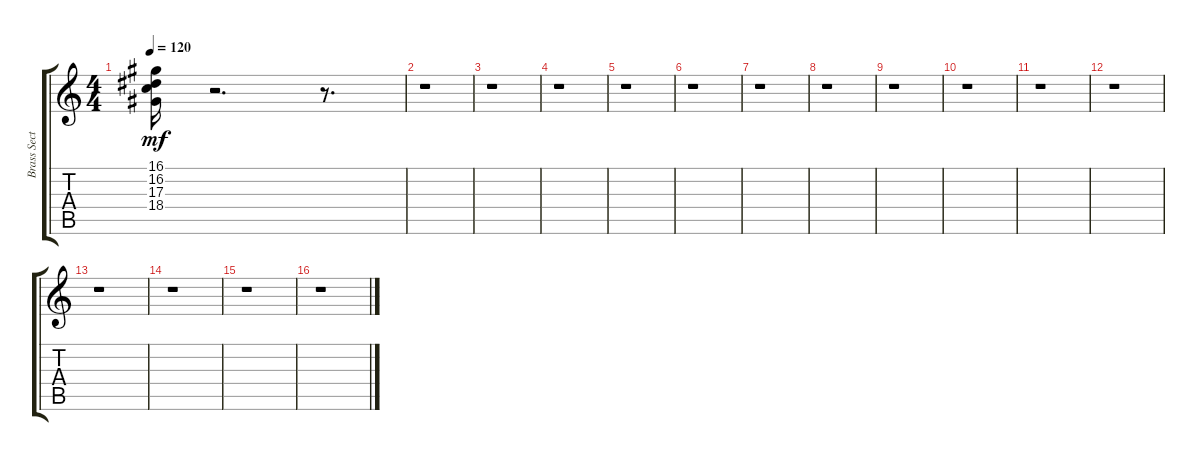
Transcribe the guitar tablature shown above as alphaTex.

\track ("Brass Section" "Brass Sect") {instrument brasssection}
\staff {score tabs}
\tuning (E4 B3 G3 D3 A2 E2) {hide}
\ts (4 4)
\tempo 120
\clef g2
\ks c
(16.1 16.2 17.3 18.4).16{dy mf} r.2{d} r.8{d} |
r.1 |
r.1 |
r.1 |
r.1 |
r.1 |
r.1 |
r.1 |
r.1 |
r.1 |
r.1 |
r.1 |
r.1 |
r.1 |
r.1 |
r.1
